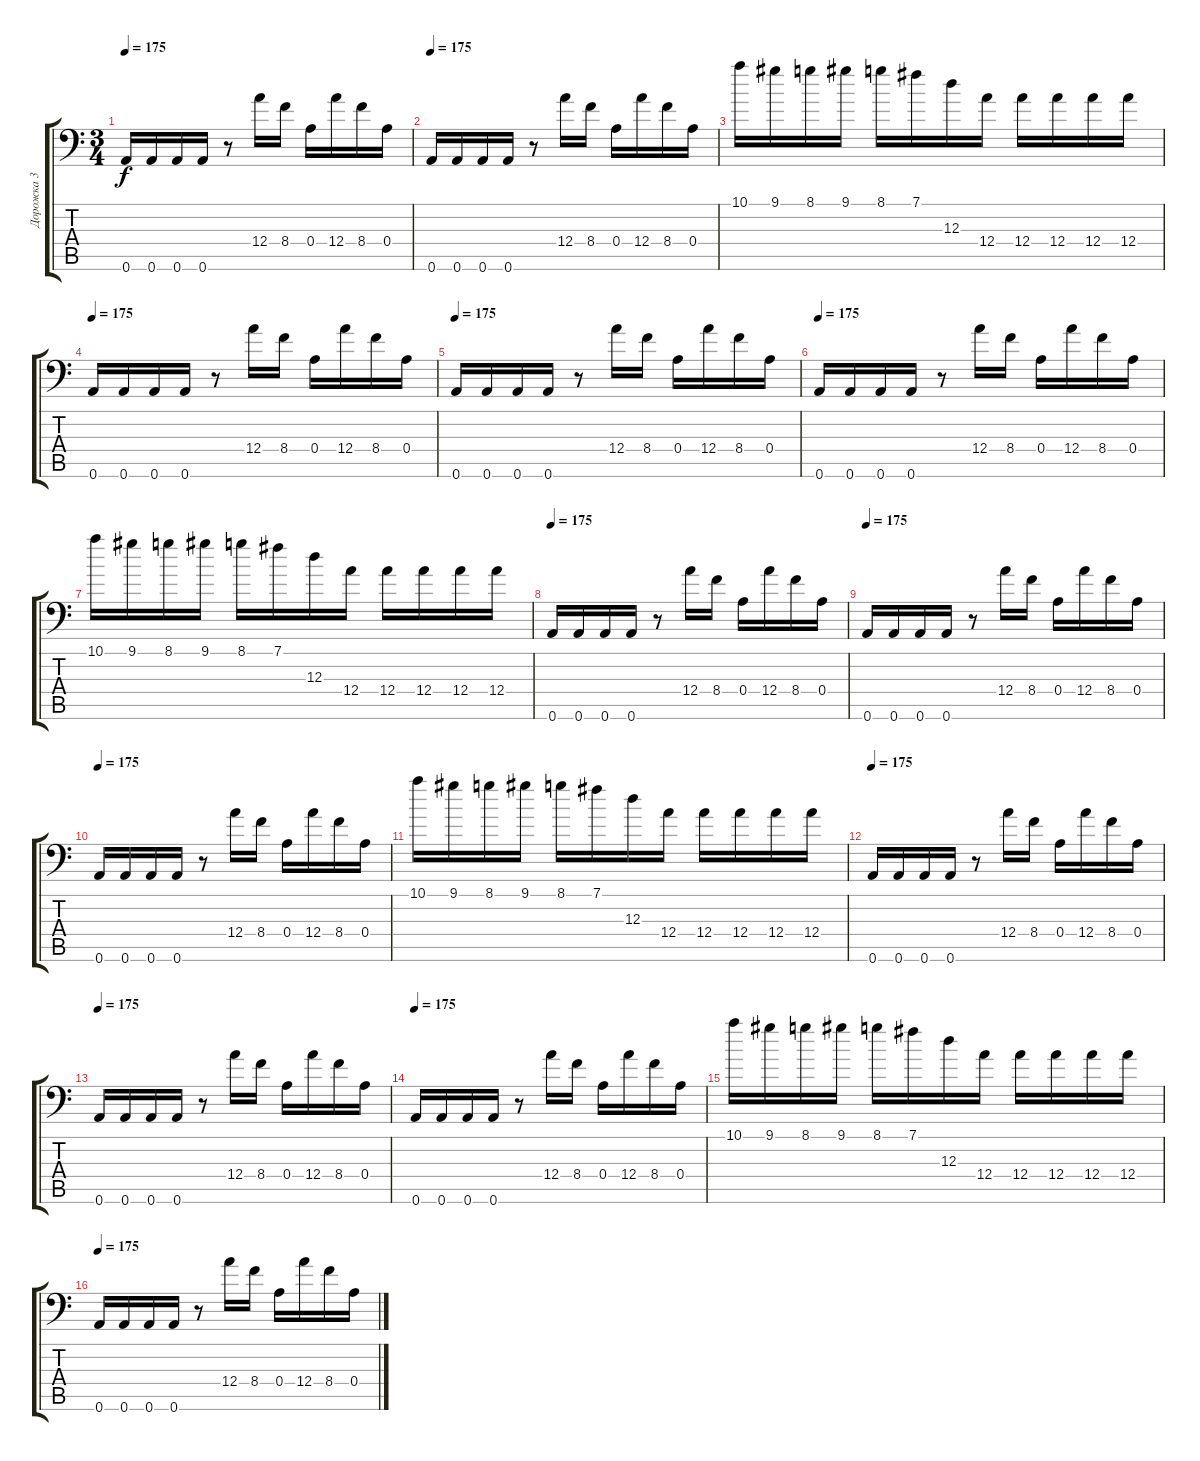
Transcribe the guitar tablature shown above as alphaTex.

\track ("Дорожка 3" "Дорожка 3") {instrument distortionguitar}
\staff {score tabs}
\tuning (B3 Gb3 D3 A2 E2 A1) {hide}
\ts (3 4)
\tempo 175
\clef f4
\ks c
0.6.16{dy f} 0.6.16 0.6.16 0.6.16 r.8 12.4.16 8.4.16 0.4.16 12.4.16 8.4.16 0.4.16 |
\tempo 175
0.6.16 0.6.16 0.6.16 0.6.16 r.8 12.4.16 8.4.16 0.4.16 12.4.16 8.4.16 0.4.16 |
10.1.16 9.1.16 8.1.16 9.1.16 8.1.16 7.1.16 12.3.16 12.4.16 12.4.16 12.4.16 12.4.16 12.4.16 |
\tempo 175
0.6.16 0.6.16 0.6.16 0.6.16 r.8 12.4.16 8.4.16 0.4.16 12.4.16 8.4.16 0.4.16 |
\tempo 175
0.6.16 0.6.16 0.6.16 0.6.16 r.8 12.4.16 8.4.16 0.4.16 12.4.16 8.4.16 0.4.16 |
\tempo 175
0.6.16 0.6.16 0.6.16 0.6.16 r.8 12.4.16 8.4.16 0.4.16 12.4.16 8.4.16 0.4.16 |
10.1.16 9.1.16 8.1.16 9.1.16 8.1.16 7.1.16 12.3.16 12.4.16 12.4.16 12.4.16 12.4.16 12.4.16 |
\tempo 175
0.6.16 0.6.16 0.6.16 0.6.16 r.8 12.4.16 8.4.16 0.4.16 12.4.16 8.4.16 0.4.16 |
\tempo 175
0.6.16 0.6.16 0.6.16 0.6.16 r.8 12.4.16 8.4.16 0.4.16 12.4.16 8.4.16 0.4.16 |
\tempo 175
0.6.16 0.6.16 0.6.16 0.6.16 r.8 12.4.16 8.4.16 0.4.16 12.4.16 8.4.16 0.4.16 |
10.1.16 9.1.16 8.1.16 9.1.16 8.1.16 7.1.16 12.3.16 12.4.16 12.4.16 12.4.16 12.4.16 12.4.16 |
\tempo 175
0.6.16 0.6.16 0.6.16 0.6.16 r.8 12.4.16 8.4.16 0.4.16 12.4.16 8.4.16 0.4.16 |
\tempo 175
0.6.16 0.6.16 0.6.16 0.6.16 r.8 12.4.16 8.4.16 0.4.16 12.4.16 8.4.16 0.4.16 |
\tempo 175
0.6.16 0.6.16 0.6.16 0.6.16 r.8 12.4.16 8.4.16 0.4.16 12.4.16 8.4.16 0.4.16 |
10.1.16 9.1.16 8.1.16 9.1.16 8.1.16 7.1.16 12.3.16 12.4.16 12.4.16 12.4.16 12.4.16 12.4.16 |
\tempo 175
0.6.16 0.6.16 0.6.16 0.6.16 r.8 12.4.16 8.4.16 0.4.16 12.4.16 8.4.16 0.4.16
